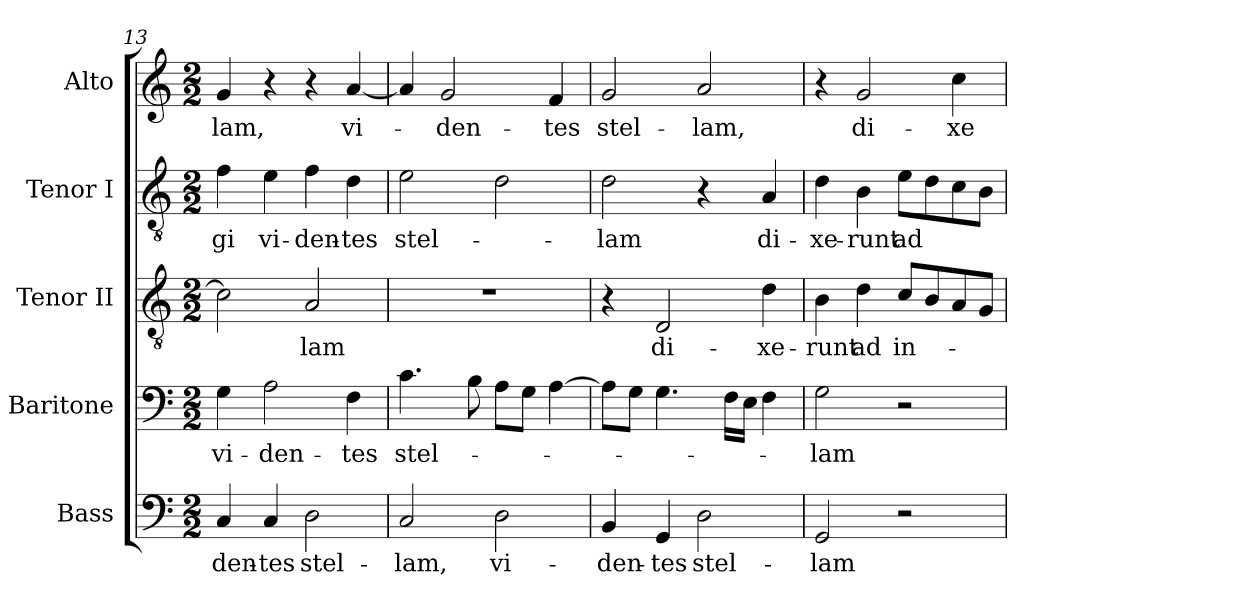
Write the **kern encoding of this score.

**kern	**text	**kern	**text	**kern	**text	**kern	**text	**kern	**text
*part5	*part5	*part4	*part4	*part3	*part3	*part2	*part2	*part1	*part1
*staff5	*staff5	*staff4	*staff4	*staff3	*staff3	*staff2	*staff2	*staff1	*staff1
*I"Bass	*	*I"Baritone	*	*I"Tenor II	*	*I"Tenor I	*	*I"Alto	*
*	*	*I'B.	*	*I'T. II	*	*I'T.	*	*I'A.	*
*clefF4	*	*clefF4	*	*clefGv2	*	*clefGv2	*	*clefG2	*
*	*	*	*	*ITrd7c12	*	*ITrd7c12	*	*	*
*k[]	*	*k[]	*	*k[]	*	*k[]	*	*k[]	*
*C:	*	*C:	*	*C:	*	*C:	*	*C:	*
*M2/2	*	*M2/2	*	*M2/2	*	*M2/2	*	*M2/2	*
=13	=13	=13	=13	=13	=13	=13	=13	=13	=13
!	!LO:LY:b:color=#000000	!	!	!	!	!	!	!	!
!	!	!	!LO:LY:b:color=#000000	!	!	!	!	!	!
!	!	!	!	!	!	!	!LO:LY:b:color=#000000	!	!
!	!	!	!	!	!	!	!	!	!LO:LY:b:color=#000000
4Ci/	-den-	4Gi\	vi-	2Ci\]	.	4Fi\	-gi	4gi/	-lam,
!	!LO:LY:b:color=#000000	!	!	!	!	!	!	!	!
!	!	!	!LO:LY:b:color=#000000	!	!	!	!	!	!
!	!	!	!	!	!	!	!LO:LY:b:color=#000000	!	!
4Ci/	-tes	2Ai\	-den-	.	.	4Ei\	vi-	4r	.
!	!LO:LY:b:color=#000000	!	!	!	!	!	!	!	!
!	!	!	!	!	!LO:LY:b:color=#000000	!	!	!	!
!	!	!	!	!	!	!	!LO:LY:b:color=#000000	!	!
2Di\	stel-	.	.	2AAi/	-lam	4Fi\	-den-	4r	.
!	!	!	!LO:LY:b:color=#000000	!	!	!	!	!	!
!	!	!	!	!	!	!	!LO:LY:b:color=#000000	!	!
!	!	!	!	!	!	!	!	!	!LO:LY:b:color=#000000
.	.	4Fi\	-tes	.	.	4Di\	-tes	[<4ai/	vi-
=14	=14	=14	=14	=14	=14	=14	=14	=14	=14
!	!LO:LY:b:color=#000000	!	!	!	!	!	!	!	!
!	!	!	!LO:LY:b:color=#000000	!	!	!	!	!	!
!	!	!	!	!	!	!	!LO:LY:b:color=#000000	!	!
2Ci/	-lam,	4.ci\	stel-	1r	.	2Ei\	stel-	4ai/]	.
!	!	!	!	!	!	!	!	!	!LO:LY:b:color=#000000
.	.	.	.	.	.	.	.	2gi/	-den-
.	.	8Bi\	.	.	.	.	.	.	.
!	!LO:LY:b:color=#000000	!	!	!	!	!	!	!	!
2Di\	vi-	8Ai\L	.	.	.	2Di\	.	.	.
.	.	8Gi\J	.	.	.	.	.	.	.
!	!	!	!	!	!	!	!	!	!LO:LY:b:color=#000000
.	.	[>4Ai\	.	.	.	.	.	4fi/	-tes
=15	=15	=15	=15	=15	=15	=15	=15	=15	=15
!	!LO:LY:b:color=#000000	!	!	!	!	!	!	!	!
!	!	!	!	!	!	!	!LO:LY:b:color=#000000	!	!
!	!	!	!	!	!	!	!	!	!LO:LY:b:color=#000000
4BBi/	-den-	8Ai\L]	.	4r	.	2Di\	-lam	2gi/	stel-
.	.	8Gi\J	.	.	.	.	.	.	.
!	!LO:LY:b:color=#000000	!	!	!	!	!	!	!	!
!	!	!	!	!	!LO:LY:b:color=#000000	!	!	!	!
4GGi/	-tes	4.Gi\	.	2DDi/	di-	.	.	.	.
!	!LO:LY:b:color=#000000	!	!	!	!	!	!	!	!
!	!	!	!	!	!	!	!	!	!LO:LY:b:color=#000000
2Di\	stel-	.	.	.	.	4r	.	2ai/	-lam,
.	.	16Fi\LL	.	.	.	.	.	.	.
.	.	16Ei\JJ	.	.	.	.	.	.	.
!	!	!	!	!	!LO:LY:b:color=#000000	!	!	!	!
!	!	!	!	!	!	!	!LO:LY:b:color=#000000	!	!
.	.	4Fi\	.	4Di\	-xe-	4AAi/	di-	.	.
=16	=16	=16	=16	=16	=16	=16	=16	=16	=16
!	!LO:LY:b:color=#000000	!	!	!	!	!	!	!	!
!	!	!	!LO:LY:b:color=#000000	!	!	!	!	!	!
!	!	!	!	!	!LO:LY:b:color=#000000	!	!	!	!
!	!	!	!	!	!	!	!LO:LY:b:color=#000000	!	!
2GGi/	-lam	2Gi\	-lam	4BBi\	-runt	4Di\	-xe-	4r	.
!	!	!	!	!	!LO:LY:b:color=#000000	!	!	!	!
!	!	!	!	!	!	!	!LO:LY:b:color=#000000	!	!
!	!	!	!	!	!	!	!	!	!LO:LY:b:color=#000000
.	.	.	.	4Di\	ad	4BBi\	-runt	2gi/	di-
!	!	!	!	!	!LO:LY:b:color=#000000	!	!	!	!
!	!	!	!	!	!	!	!LO:LY:b:color=#000000	!	!
2r	.	2r	.	8Ci/L	in-	8Ei\L	ad	.	.
.	.	.	.	8BBi/	.	8Di\	.	.	.
!	!	!	!	!	!	!	!	!	!LO:LY:b:color=#000000
.	.	.	.	8AAi/	.	8Ci\	.	4cci\	-xe-
.	.	.	.	8GGi/J	.	8BBi\J	.	.	.
=	=	=	=	=	=	=	=	=	=
*-	*-	*-	*-	*-	*-	*-	*-	*-	*-
